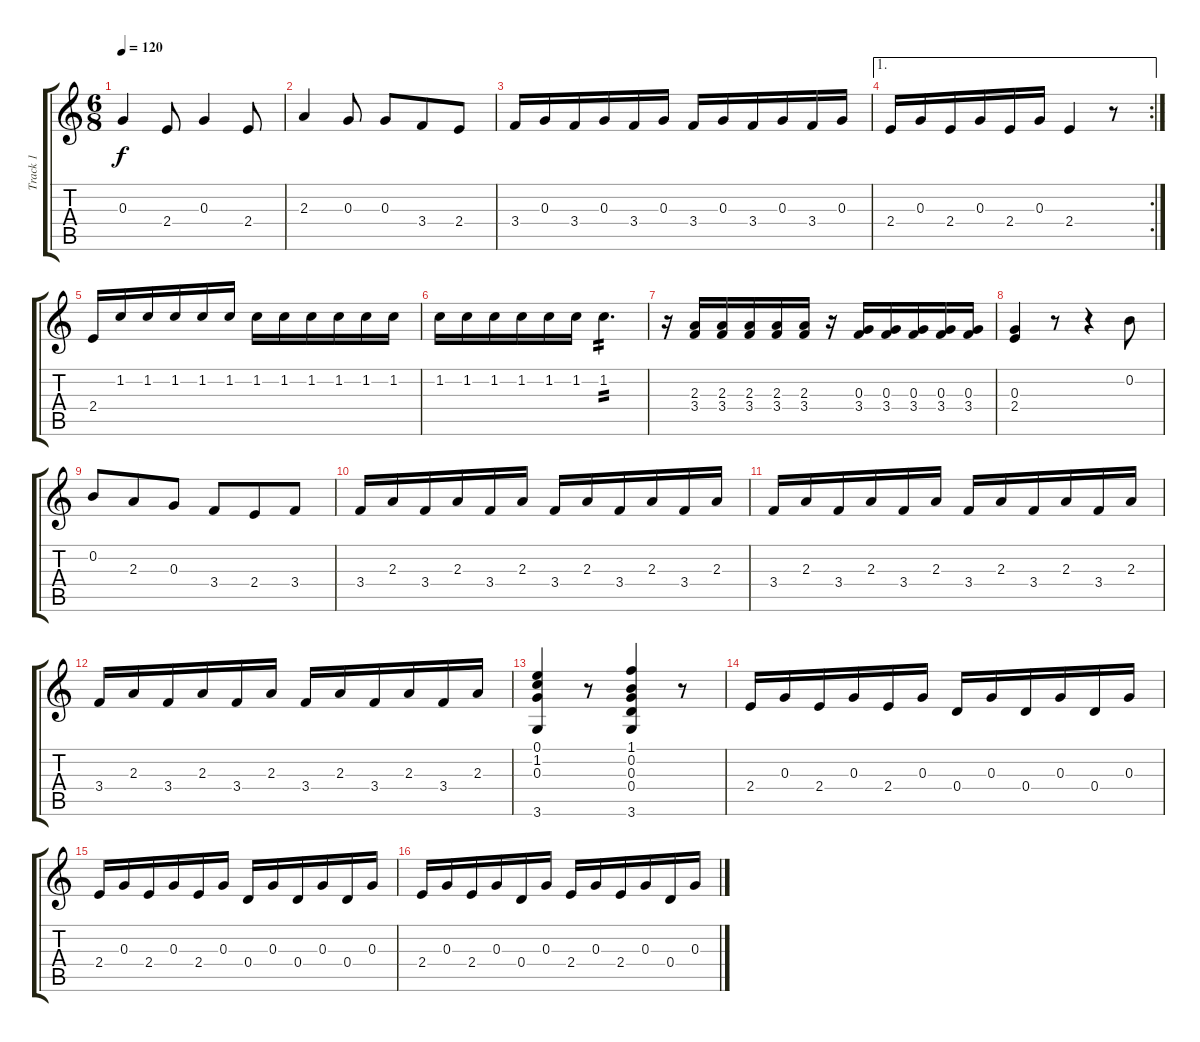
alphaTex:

\track ("Track 1" "Track 1") {instrument acousticguitarsteel}
\staff {score tabs}
\tuning (E4 B3 G3 D3 A2 E2) {hide}
\ts (6 8)
\tempo 120
\clef g2
\ks c
0.3.4{dy f} 2.4.8 0.3.4 2.4.8 |
2.3.4 0.3.8 0.3.8 3.4.8 2.4.8 |
3.4.16 0.3.16 3.4.16 0.3.16 3.4.16 0.3.16 3.4.16 0.3.16 3.4.16 0.3.16 3.4.16 0.3.16 |
\ae 1
\rc 2
2.4.16 0.3.16 2.4.16 0.3.16 2.4.16 0.3.16 2.4.4 r.8 |
2.4.16 1.2.16 1.2.16 1.2.16 1.2.16 1.2.16 1.2.16 1.2.16 1.2.16 1.2.16 1.2.16 1.2.16 |
1.2.16 1.2.16 1.2.16 1.2.16 1.2.16 1.2.16 1.2.4{d tp 2} |
r.16 (2.3 3.4).16 (2.3 3.4).16 (2.3 3.4).16 (2.3 3.4).16 (2.3 3.4).16 r.16 (0.3 3.4).16 (0.3 3.4).16 (0.3 3.4).16 (0.3 3.4).16 (0.3 3.4).16 |
(0.3 2.4).4 r.8 r.4 0.2.8 |
0.2.8 2.3.8 0.3.8 3.4.8 2.4.8 3.4.8 |
3.4.16 2.3.16 3.4.16 2.3.16 3.4.16 2.3.16 3.4.16 2.3.16 3.4.16 2.3.16 3.4.16 2.3.16 |
3.4.16 2.3.16 3.4.16 2.3.16 3.4.16 2.3.16 3.4.16 2.3.16 3.4.16 2.3.16 3.4.16 2.3.16 |
3.4.16 2.3.16 3.4.16 2.3.16 3.4.16 2.3.16 3.4.16 2.3.16 3.4.16 2.3.16 3.4.16 2.3.16 |
(0.1 1.2 0.3 3.6).4 r.8 (1.1 0.2 0.3 0.4 3.6).4 r.8 |
2.4.16 0.3.16 2.4.16 0.3.16 2.4.16 0.3.16 0.4.16 0.3.16 0.4.16 0.3.16 0.4.16 0.3.16 |
2.4.16 0.3.16 2.4.16 0.3.16 2.4.16 0.3.16 0.4.16 0.3.16 0.4.16 0.3.16 0.4.16 0.3.16 |
2.4.16 0.3.16 2.4.16 0.3.16 0.4.16 0.3.16 2.4.16 0.3.16 2.4.16 0.3.16 0.4.16 0.3.16
